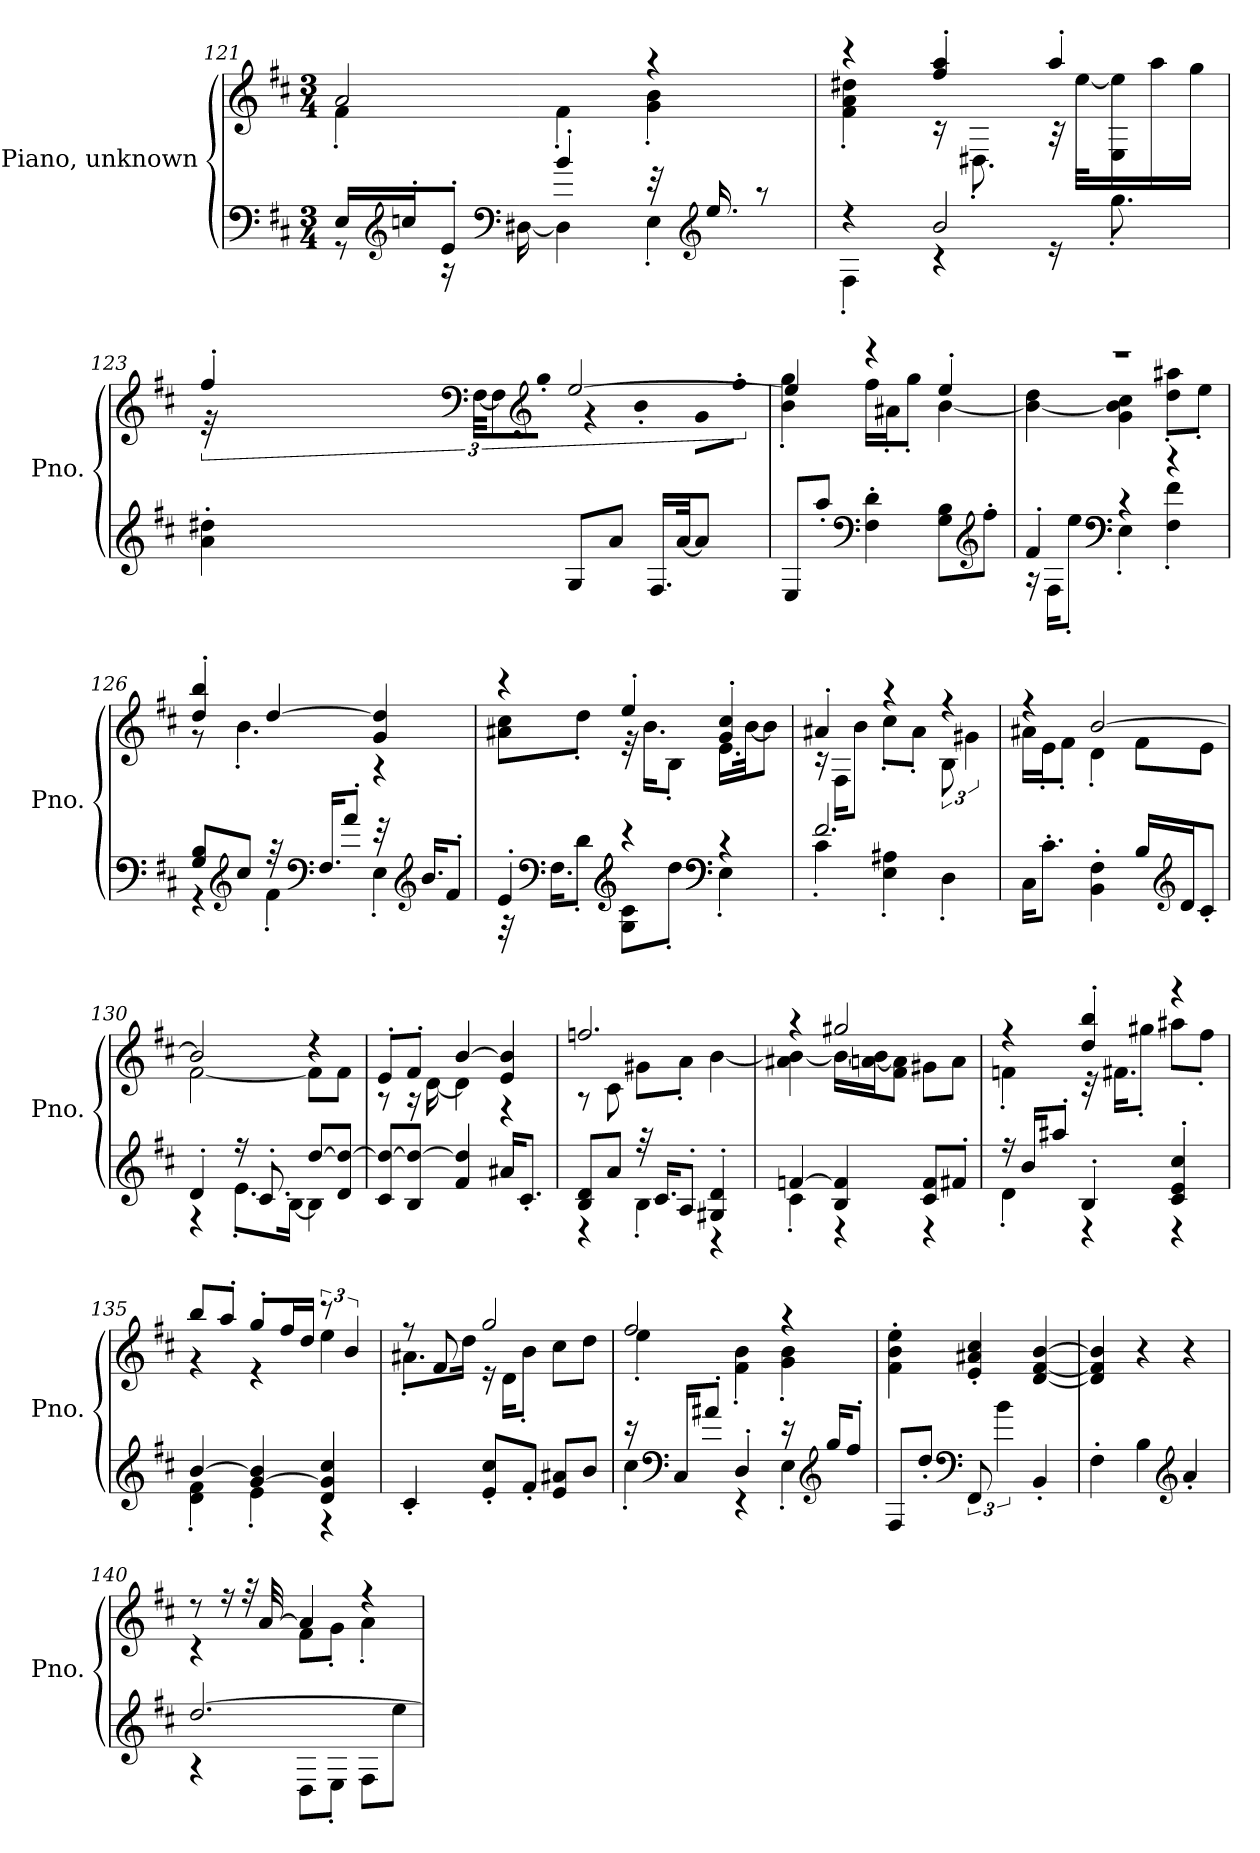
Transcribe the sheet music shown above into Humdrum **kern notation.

**kern	**kern
*part1	*part1
*staff2	*staff1
*I"Piano, unknown	*
*I'Pno.	*
!!LO:LB:g=z
*clefF4	*clefG2
*k[f#c#]	*k[f#c#]
*M3/4	*M3/4
=121	=121
*^	*^
16E/LL	8r	2a/	4f#'\
*clefG2	*	*	*
16ccn'/J	.	.	.
8e'/J	16r	.	.
*clefF4	*	*	*
.	[16D#X\	.	.
4b'/	4D#\]	.	4f#'\
32r	4E'\	4r	4g\' 4b\'
*clefG2	*	*	*
16.ee/	.	.	.
8r	.	.	.
=122	=122	=122	=122
4r	4F#'\	4r	4f#\' 4a\' 4dd#X\'
2b/	4r	4ff#/' 4aa/'	16r
.	.	.	8.D#X'\
.	16r	4aa'/	32r
.	.	.	[32ee\KLL
.	8.gg'\	.	16E\ 16ee\]
.	.	.	16aa\
.	.	.	16gg\JJ
*v	*v	*	*
=123	=123	=123
4a\' 4dd#X\'	4ff#'/	48r
*	*clefF4	*
.	.	[48F#\KKL
.	.	12F#\]
*	*clefG2	*
.	.	8gg'\J
8G/L	[2ee/	8r
8a/J	.	8b'\
16.F#/LL	.	8g\L
[32a/JK	.	.
8a/J]	.	8ff#'\J
!!LO:LB:g=z	!!
=124	=124	=124
8E/L	4ee/]	4b\' 4gg\'
8aa'/J	.	.
*clefF4	*	*
4F#\' 4d\'	4r	16ff#\LL
.	.	16a#X'\J
.	.	8gg'\J
8G\ 8B\L	4ee'/	[4b\
*clefG2	*	*
8ff#'\J	.	.
=125	=125	=125
*^	*	*
4f#'/	16r	2.r	4b\_ 4dd\
.	16F#\KL	.	.
.	8ee'\J	.	.
*clefF4	*	*	*
4r	4E'\	.	4g\ 4b\] 4cc#\
4r	4F#\' 4f#\'	.	8dd\' 8aa#X\'L
.	.	.	8ee'\J
=126	=126	=126	=126
8G/ 8B/L	4r	4dd/' 4bb/'	8r
*clefG2	*	*	*
8cc#/J	.	.	4.b'\
32r	4f#'\	[4dd/	.
*clefF4	*	*	*
16.F#/KL	.	.	.
8a'/J	.	.	.
32r	4E'\	4g/ 4dd/]	4r
*clefG2	*	*	*
16.b/KL	.	.	.
8f#'/J	.	.	.
!!LO:LB:g=z	!!
=127	=127	=127	=127
4e'/	32r	4r	8a#X\ 8cc#\L
*clefF4	*	*	*
.	16.F#\KL	.	.
.	8d'\J	.	8dd'\J
*clefG2	*	*	*
4r	8G\ 8c#\L	4ee'/	32r
.	.	.	16.b\KL
.	8dd'\J	.	8B'\J
*clefF4	*	*	*
4r	4E'\	4g/' 4cc#/'	16.e\LL
.	.	.	[32b\JK
.	.	.	8b\J]
=128	=128	=128	=128
2.f#/	4c#'\	4a#X'/	16r
.	.	.	16F#\KL
.	.	.	8b\J
.	4E\' 4A#X\'	4r	8cc#'\L
.	.	.	8a#'\J
.	4D'\	4r	12B\
.	.	.	6g#X\
*v	*v	*	*
=129	=129	=129
16C#\KL	4r	16a#X\LL
8.c#'\J	.	16e'\J
.	.	8f#'\J
4BB\' 4F#\'	[2b/	4d'\
16B/LL	.	8f#\L
*clefG2	*	*
16d/J	.	.
8c#'/J	.	8e\J
!!LO:LB:g=z	!!
=130	=130	=130
*^	*	*
4d'/	4r	2b/]	[2f#\
16r	8.e'\L	.	.
8.c#'/	.	.	.
.	[16B\Jk	.	.
[8dd/L	4B\]	4r	8f#\L]
8d/ 8dd/_J	.	.	8f#\J
*v	*v	*	*
=131	=131	=131
8c#/ 8dd/_L	8e'/L	8r
8B/ 8dd/_J	8f#'/J	16r
.	.	[16d\
4f#/ 4dd/]	[4b/	4d\]
16a#X/KL	4e/ 4b/]	4r
8.c#'/J	.	.
=132	=132	=132
*^	*	*
8B/ 8d/L	4r	2.ffn/	8r
8a/J	.	.	8c#\
32r	4B'\	.	8g#X\L
16.c#/KL	.	.	.
8A'/J	.	.	8a'\J
4G#X/' 4d/'	4r	.	[4b\
=133	=133	=133	=133
[4fn/	4c#'\	4r	4a#X\ 4b\_
4B/ 4f/]	4r	2gg#X/	16b\LL_
.	.	.	[16an\ 16b\]J
.	.	.	8f#\ 8a\]J
8c#/ 8f/L	4r	.	8g#X\L
8f#X'/J	.	.	8a\J
!!LO:LB:g=z	!!
=134	=134	=134	=134
16r	4d'\	4r	4fn'\
16b/KL	.	.	.
8aa#X'/J	.	.	.
4B'/	4r	4dd/' 4bb/'	32r
.	.	.	16.f#X\KL
.	.	.	8gg#X'\J
4c#/' 4e/' 4cc#/'	4r	4r	8aa#X\L
.	.	.	8ff#'\J
=135	=135	=135	=135
[4b/	4d\' 4f#\'	8bb/L	4r
.	.	8aa'/J	.
[4g/ 4b/]	4e'\	8gg'/L	4r
.	.	16ff#/L	.
.	.	16dd/JJ	.
4d/ 4g/] 4cc#/	4r	12r	4ee\
.	.	6b/	.
*v	*v	*	*
=136	=136	=136
4c#'/	8r	8.a#X'\L
.	8f#/	.
.	.	16dd\Jk
8e/' 8cc#/'L	2gg/	16r
.	.	16d\KL
8f#'/J	.	8b'\J
8e/ 8a#X/L	.	8cc#\L
8b/J	.	8dd\J
=137	=137	=137
*^	*	*
16r	4cc#'\	2ff#/	4ee'\
*clefF4	*	*	*
16C#/KL	.	.	.
8a#X'/J	.	.	.
4D'/	4r	.	4f#\' 4b\'
16r	4E'\	4r	4g\' 4b\'
*clefG2	*	*	*
16gg/KL	.	.	.
8ff#'/J	.	.	.
*v	*v	*	*
*	*v	*v
!!LO:PB:g=z
=138	=138
8F#/L	4f#\' 4b\' 4ee\'
8dd'/J	.
*clefF4	*
12FF#/	4e/' 4a#X/' 4cc#/'
6b\	.
4BB'/	[4d/ [4f#/ [4b/
=139	=139
4F#'\	4d/] 4f#/] 4b/]
4B\	4r
*clefG2	*
4a'/	4r
=140	=140
*^	*^
[2.dd/	4r	8r	4r
.	.	16r	.
.	.	32r	.
.	.	[32a/	.
.	8D\L	4a/]	8f#\L
.	8E'\J	.	8g'\J
.	8F#\L	4r	4a'\
.	8ee\J	.	.
*v	*v	*	*
*	*v	*v
=	=
*-	*-
